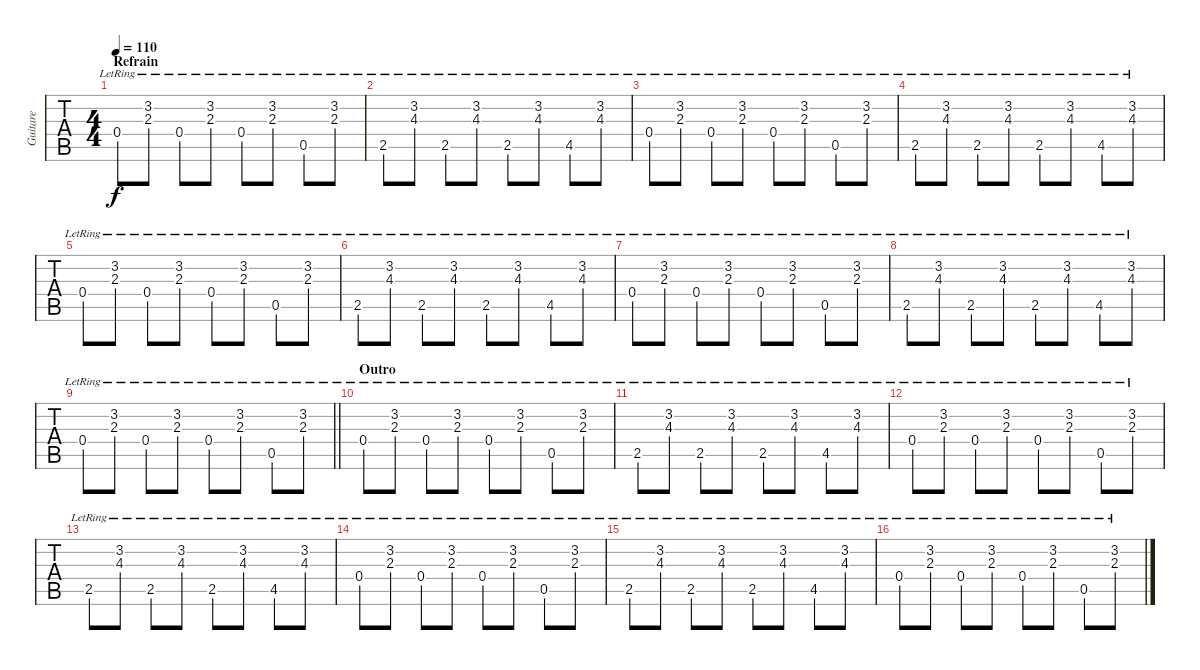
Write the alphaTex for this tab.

\track ("Guitare" "Guitare") {instrument electricguitarjazz}
\staff {tabs}
\tuning (E4 B3 G3 D3 A2 E2) {hide}
\ts (4 4)
\section ("" "Refrain")
\tempo 110
\clef g2
\ks c
0.4{lr}.8{dy f} (3.2{lr} 2.3{lr}).8 0.4{lr}.8 (3.2{lr} 2.3{lr}).8 0.4{lr}.8 (3.2{lr} 2.3{lr}).8 0.5{lr}.8 (3.2{lr} 2.3{lr}).8 |
2.5{lr}.8 (3.2{lr} 4.3{lr}).8 2.5{lr}.8 (3.2{lr} 4.3{lr}).8 2.5{lr}.8 (3.2{lr} 4.3{lr}).8 4.5{lr}.8 (3.2{lr} 4.3{lr}).8 |
0.4{lr}.8 (3.2{lr} 2.3{lr}).8 0.4{lr}.8 (3.2{lr} 2.3{lr}).8 0.4{lr}.8 (3.2{lr} 2.3{lr}).8 0.5{lr}.8 (3.2{lr} 2.3{lr}).8 |
2.5{lr}.8 (3.2{lr} 4.3{lr}).8 2.5{lr}.8 (3.2{lr} 4.3{lr}).8 2.5{lr}.8 (3.2{lr} 4.3{lr}).8 4.5{lr}.8 (3.2{lr} 4.3{lr}).8 |
0.4{lr}.8 (3.2{lr} 2.3{lr}).8 0.4{lr}.8 (3.2{lr} 2.3{lr}).8 0.4{lr}.8 (3.2{lr} 2.3{lr}).8 0.5{lr}.8 (3.2{lr} 2.3{lr}).8 |
2.5{lr}.8 (3.2{lr} 4.3{lr}).8 2.5{lr}.8 (3.2{lr} 4.3{lr}).8 2.5{lr}.8 (3.2{lr} 4.3{lr}).8 4.5{lr}.8 (3.2{lr} 4.3{lr}).8 |
0.4{lr}.8 (3.2{lr} 2.3{lr}).8 0.4{lr}.8 (3.2{lr} 2.3{lr}).8 0.4{lr}.8 (3.2{lr} 2.3{lr}).8 0.5{lr}.8 (3.2{lr} 2.3{lr}).8 |
2.5{lr}.8 (3.2{lr} 4.3{lr}).8 2.5{lr}.8 (3.2{lr} 4.3{lr}).8 2.5{lr}.8 (3.2{lr} 4.3{lr}).8 4.5{lr}.8 (3.2{lr} 4.3{lr}).8 |
\barLineRight lightlight
0.4{lr}.8 (3.2{lr} 2.3{lr}).8 0.4{lr}.8 (3.2{lr} 2.3{lr}).8 0.4{lr}.8 (3.2{lr} 2.3{lr}).8 0.5{lr}.8 (3.2{lr} 2.3{lr}).8 |
\section ("" "Outro")
0.4{lr}.8 (3.2{lr} 2.3{lr}).8 0.4{lr}.8 (3.2{lr} 2.3{lr}).8 0.4{lr}.8 (3.2{lr} 2.3{lr}).8 0.5{lr}.8 (3.2{lr} 2.3{lr}).8 |
2.5{lr}.8 (3.2{lr} 4.3{lr}).8 2.5{lr}.8 (3.2{lr} 4.3{lr}).8 2.5{lr}.8 (3.2{lr} 4.3{lr}).8 4.5{lr}.8 (3.2{lr} 4.3{lr}).8 |
0.4{lr}.8 (3.2{lr} 2.3{lr}).8 0.4{lr}.8 (3.2{lr} 2.3{lr}).8 0.4{lr}.8 (3.2{lr} 2.3{lr}).8 0.5{lr}.8 (3.2{lr} 2.3{lr}).8 |
2.5{lr}.8 (3.2{lr} 4.3{lr}).8 2.5{lr}.8 (3.2{lr} 4.3{lr}).8 2.5{lr}.8 (3.2{lr} 4.3{lr}).8 4.5{lr}.8 (3.2{lr} 4.3{lr}).8 |
0.4{lr}.8 (3.2{lr} 2.3{lr}).8 0.4{lr}.8 (3.2{lr} 2.3{lr}).8 0.4{lr}.8 (3.2{lr} 2.3{lr}).8 0.5{lr}.8 (3.2{lr} 2.3{lr}).8 |
2.5{lr}.8 (3.2{lr} 4.3{lr}).8 2.5{lr}.8 (3.2{lr} 4.3{lr}).8 2.5{lr}.8 (3.2{lr} 4.3{lr}).8 4.5{lr}.8 (3.2{lr} 4.3{lr}).8 |
0.4{lr}.8 (3.2{lr} 2.3{lr}).8 0.4{lr}.8 (3.2{lr} 2.3{lr}).8 0.4{lr}.8 (3.2{lr} 2.3{lr}).8 0.5{lr}.8 (3.2{lr} 2.3{lr}).8
